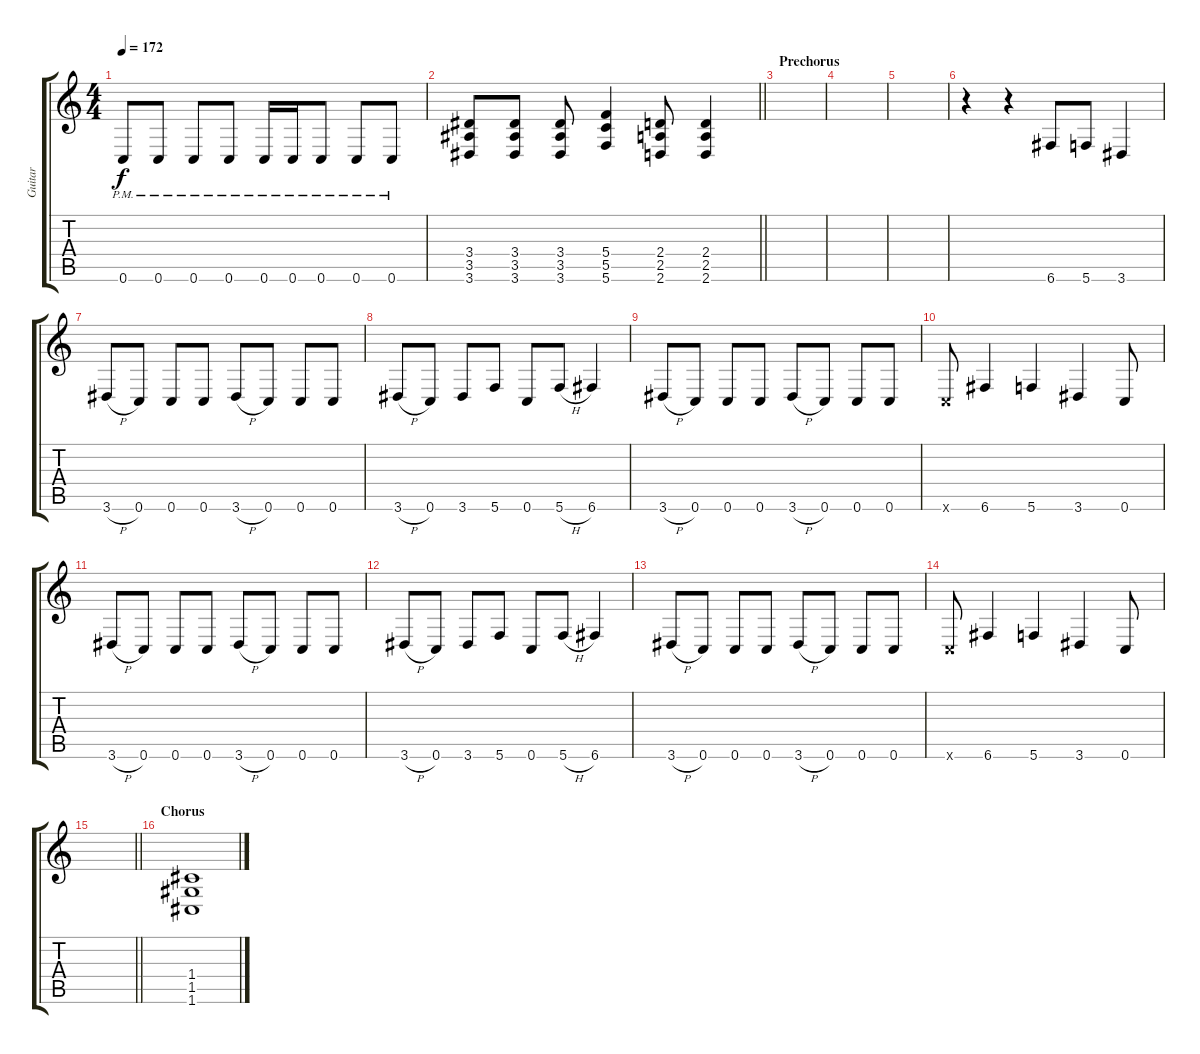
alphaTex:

\track ("Guitar" "Guitar") {instrument distortionguitar}
\staff {score tabs}
\tuning (D4 A3 F3 C3 G2 C2) {hide}
\ts (4 4)
\tempo 172
\clef g2
\ks c
0.6{pm}.8{dy f} 0.6{pm}.8 0.6{pm}.8 0.6{pm}.8 0.6{pm}.16 0.6{pm}.16 0.6{pm}.8 0.6{pm}.8 0.6{pm}.8 |
\barLineRight lightlight
(3.4 3.5 3.6).8 (3.4 3.5 3.6).8 (3.4 3.5 3.6).8 (5.4 5.5 5.6).4 (2.4 2.5 2.6).8 (2.4 2.5 2.6).4 |
\section ("" "Prechorus")
|
|
|
r.4 r.4 6.6.8 5.6.8 3.6.4 |
3.6{h}.8 0.6.8 0.6.8 0.6.8 3.6{h}.8 0.6.8 0.6.8 0.6.8 |
3.6{h}.8 0.6.8 3.6.8 5.6.8 0.6.8 5.6{h}.8 6.6.4 |
3.6{h}.8 0.6.8 0.6.8 0.6.8 3.6{h}.8 0.6.8 0.6.8 0.6.8 |
0.6{x}.8 6.6.4 5.6.4 3.6.4 0.6.8 |
3.6{h}.8 0.6.8 0.6.8 0.6.8 3.6{h}.8 0.6.8 0.6.8 0.6.8 |
3.6{h}.8 0.6.8 3.6.8 5.6.8 0.6.8 5.6{h}.8 6.6.4 |
3.6{h}.8 0.6.8 0.6.8 0.6.8 3.6{h}.8 0.6.8 0.6.8 0.6.8 |
0.6{x}.8 6.6.4 5.6.4 3.6.4 0.6.8 |
\barLineRight lightlight
|
\section ("" "Chorus")
(1.4 1.5 1.6).1
